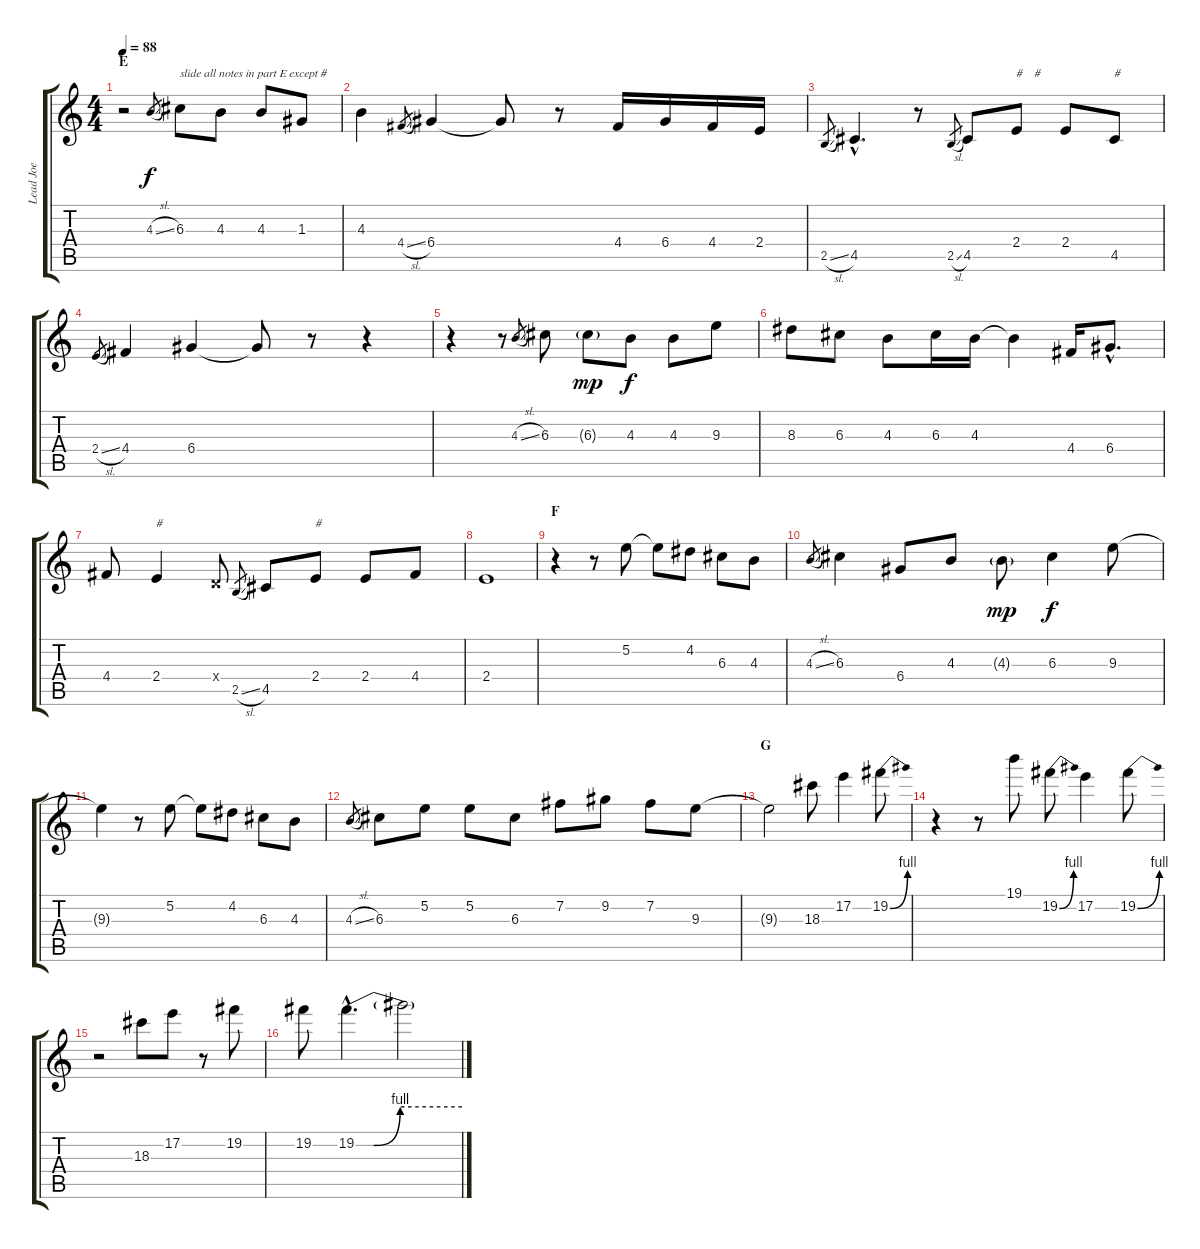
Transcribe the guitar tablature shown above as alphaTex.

\track ("Lead Joe" "Lead Joe") {instrument overdrivenguitar}
\staff {score tabs}
\tuning (E4 B3 G3 D3 A2 E2) {hide}
\ts (4 4)
\section ("" "E")
\tempo 88
\clef g2
\ks c
r.2{dy f} 4.3{sl}.8{gr} 6.3.8{txt "slide all notes in part E except #"} 4.3.8 4.3.8 1.3.8 |
4.3.4 4.4{sl}.8{gr} 6.4.4 6.4{t}.8 r.8 4.4.16 6.4.16 4.4.16 2.4.16 |
2.5{sl}.8{gr} 4.5{hac}.4{d} r.8 2.5{sl}.8{gr} 4.5.8 2.4.8{txt "#    #"} 2.4.8 4.5.8{txt "#"} |
2.4{sl}.8{gr} 4.4.4 6.4.4 6.4{t}.8 r.8 r.4 |
r.4 r.8 4.3{sl}.8{gr} 6.3.8 6.3{g}.8{dy mp} 4.3.8{dy f} 4.3.8 9.3.8 |
8.3.8 6.3.8 4.3.8 6.3.16 4.3.16 4.3{t}.4 4.4.16 6.4{hac}.8{d} |
4.4.8 2.4.4{txt "#"} 0.4{x}.8 2.5{sl}.8{gr} 4.5.8 2.4.8{txt "#"} 2.4.8 4.4.8 |
2.4.1 |
\section ("" "F")
r.4 r.8 5.2.8 5.2{t}.8 4.2.8 6.3.8 4.3.8 |
4.3{sl}.8{gr} 6.3.4 6.4.8 4.3.8 4.3{g}.8{dy mp} 6.3.4{dy f} 9.3.8 |
9.3{t}.4 r.8 5.2.8 5.2{t}.8 4.2.8 6.3.8 4.3.8 |
4.3{sl}.8{gr} 6.3.8 5.2.8 5.2.8 6.3.8 7.2.8 9.2.8 7.2.8 9.3.8 |
\section ("" "G")
9.3{t}.2 18.3.8 17.2.4 19.2{be (bend 0 0 60 4)}.8 |
r.4 r.8 19.1.8 19.2{be (bend 0 0 60 4)}.8 17.2.4 19.2{be (bend 0 0 60 4)}.8 |
r.2 18.3.8 17.2.8 r.8 19.2.8 |
19.2.8 19.2{be (custom 0 0 10 0 25 4 60 4) hac}.4{d} 19.2{t}.2
